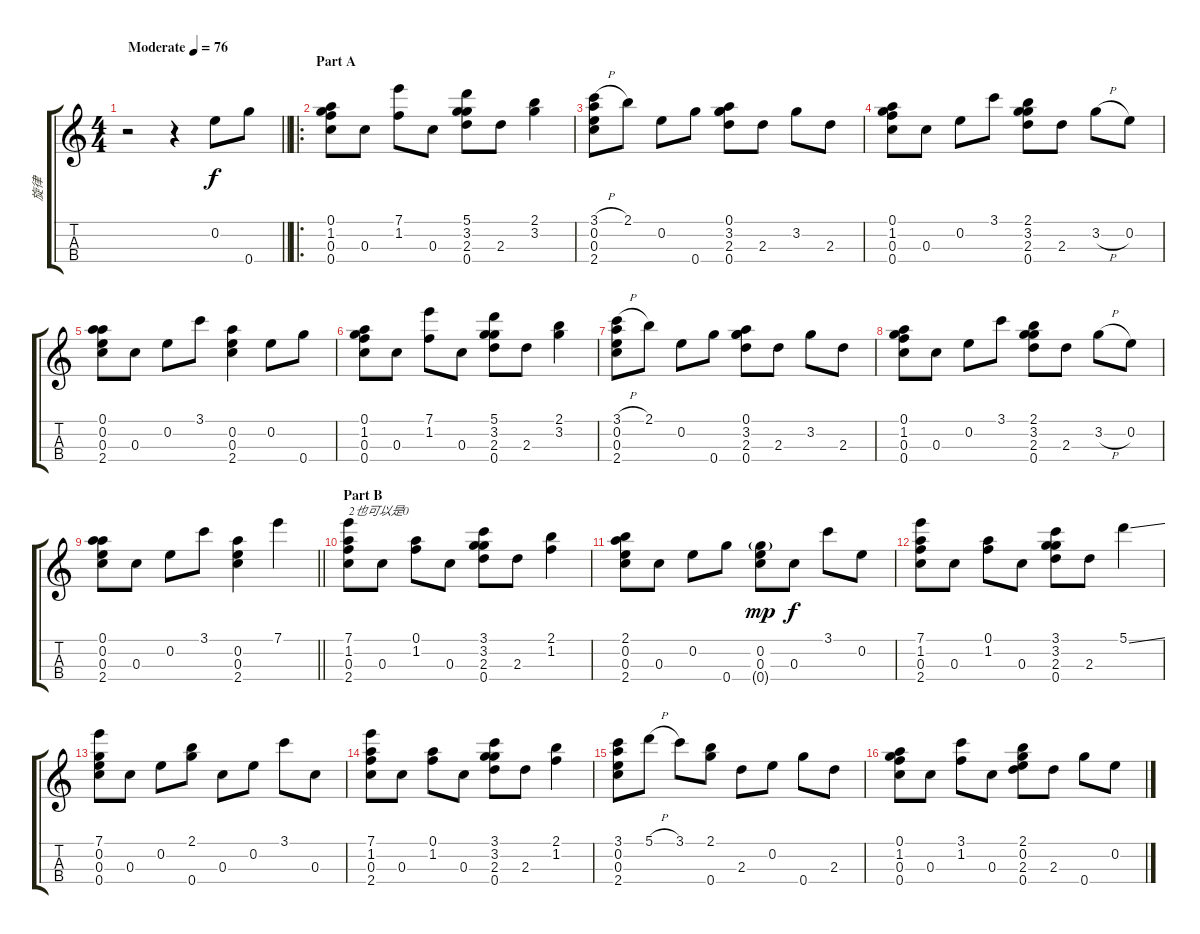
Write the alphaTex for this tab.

\track ("旋律" "旋律") {instrument acousticguitarnylon}
\staff {score tabs}
\tuning (A4 E4 C4 G4) {hide}
\ts (4 4)
\tempo (76 "Moderate")
\clef g2
\barLineRight lightlight
\ks c
r.2{dy f instrument acousticguitarnylon} r.4 0.2.8 0.4.8 |
\ro
\section ("" "Part A")
(0.1 1.2 0.3 0.4).8 0.3.8 (7.1 1.2).8 0.3.8 (5.1 3.2 2.3 0.4).8 2.3.8 (2.1 3.2).4 |
(3.1{h} 0.2 0.3 2.4).8 2.1.8 0.2.8 0.4.8 (0.1 3.2 2.3 0.4).8 2.3.8 3.2.8 2.3.8 |
(0.1 1.2 0.3 0.4).8 0.3.8 0.2.8 3.1.8 (2.1 3.2 2.3 0.4).8 2.3.8 3.2{h}.8 0.2.8 |
(0.1 0.2 0.3 2.4).8 0.3.8 0.2.8 3.1.8 (0.2 0.3 2.4).4 0.2.8 0.4.8 |
(0.1 1.2 0.3 0.4).8 0.3.8 (7.1 1.2).8 0.3.8 (5.1 3.2 2.3 0.4).8 2.3.8 (2.1 3.2).4 |
(3.1{h} 0.2 0.3 2.4).8 2.1.8 0.2.8 0.4.8 (0.1 3.2 2.3 0.4).8 2.3.8 3.2.8 2.3.8 |
(0.1 1.2 0.3 0.4).8 0.3.8 0.2.8 3.1.8 (2.1 3.2 2.3 0.4).8 2.3.8 3.2{h}.8 0.2.8 |
\barLineRight lightlight
(0.1 0.2 0.3 2.4).8 0.3.8 0.2.8 3.1.8 (0.2 0.3 2.4).4 7.1.4 |
\section ("" "Part B")
(7.1 1.2 0.3 2.4).8{txt "2也可以是0"} 0.3.8 (0.1 1.2).8 0.3.8 (3.1 3.2 2.3 0.4).8 2.3.8 (2.1 1.2).4 |
(2.1 0.2 0.3 2.4).8 0.3.8 0.2.8 0.4.8 (0.2 0.3 0.4{g}).8{dy mp} 0.3.8{dy f} 3.1.8 0.2.8 |
(7.1 1.2 0.3 2.4).8 0.3.8 (0.1 1.2).8 0.3.8 (3.1 3.2 2.3 0.4).8 2.3.8 5.1{ss}.4 |
(7.1 0.2 0.3 0.4).8 0.3.8 0.2.8 (2.1 0.4).8 0.3.8 0.2.8 3.1.8 0.3.8 |
(7.1 1.2 0.3 2.4).8 0.3.8 (0.1 1.2).8 0.3.8 (3.1 3.2 2.3 0.4).8 2.3.8 (2.1 1.2).4 |
(3.1 0.2 0.3 2.4).8 5.1{h}.8 3.1.8 (2.1 0.4).8 2.3.8 0.2.8 0.4.8 2.3.8 |
(0.1 1.2 0.3 0.4).8 0.3.8 (3.1 1.2).8 0.3.8 (2.1 0.2 2.3 0.4).8 2.3.8 0.4.8 0.2.8
